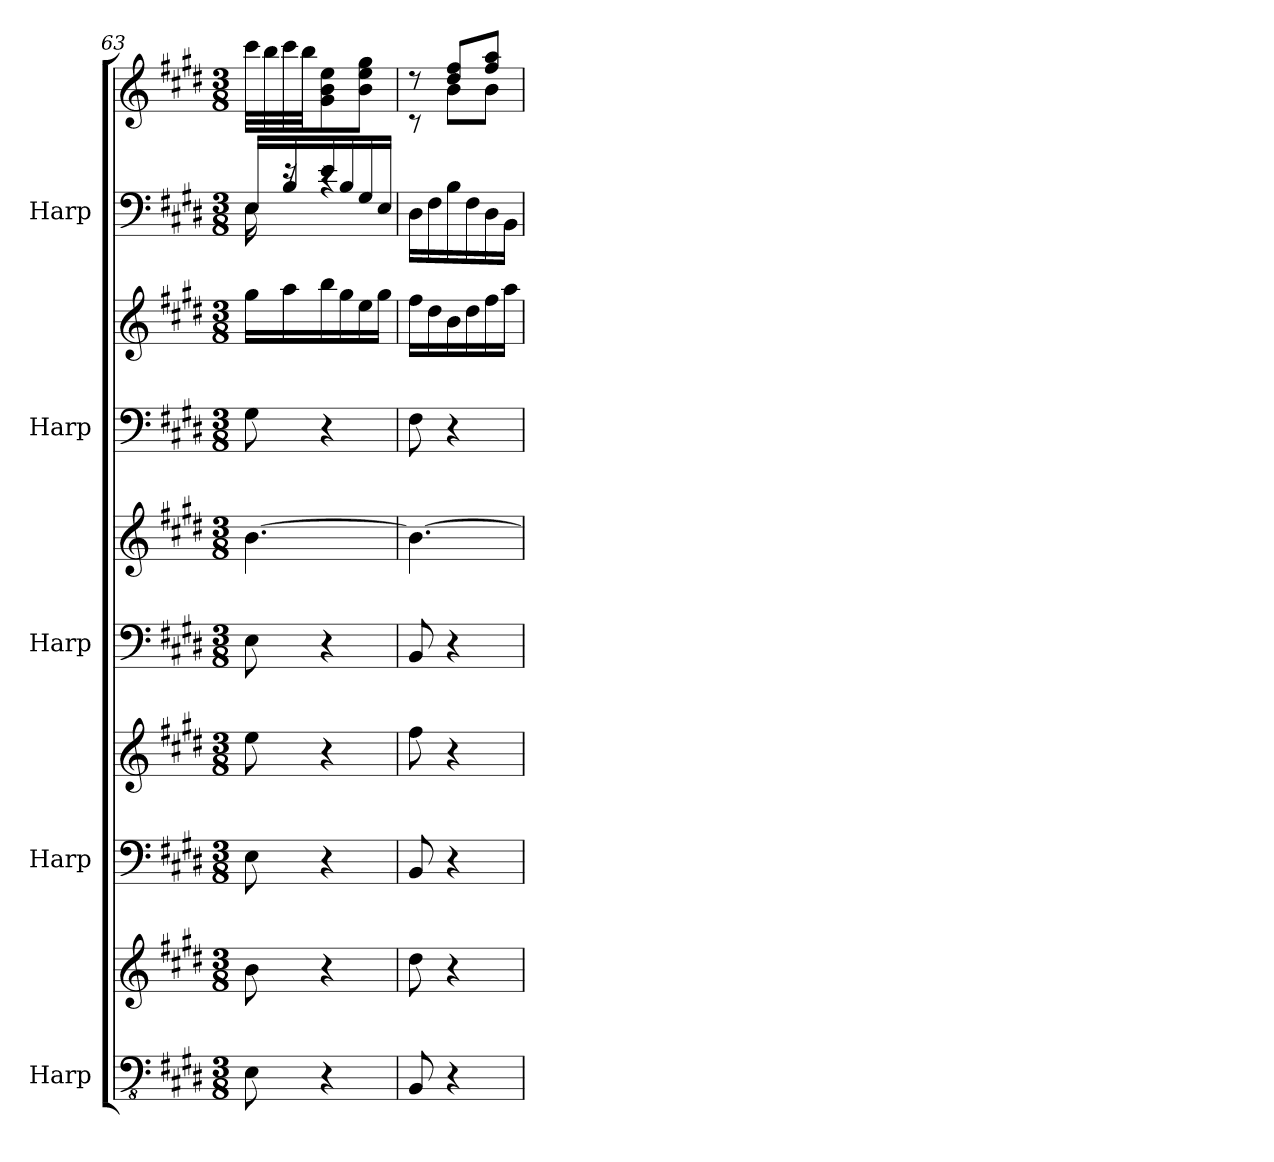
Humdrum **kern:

**kern	**kern	**kern	**kern	**kern	**kern	**kern	**kern	**kern	**kern
*part5	*part5	*part4	*part4	*part3	*part3	*part2	*part2	*part1	*part1
*staff10	*staff9	*staff8	*staff7	*staff6	*staff5	*staff4	*staff3	*staff2	*staff1
*I"Harp	*	*I"Harp	*	*I"Harp	*	*I"Harp	*	*I"Harp	*
*I'Hp	*	*I'Hp	*	*I'Hp	*	*I'Hp	*	*I'Hp	*
*clefFv4	*clefG2	*clefF4	*clefG2	*clefF4	*clefG2	*clefF4	*clefG2	*clefF4	*clefG2
*k[f#c#g#d#]	*k[f#c#g#d#]	*k[f#c#g#d#]	*k[f#c#g#d#]	*k[f#c#g#d#]	*k[f#c#g#d#]	*k[f#c#g#d#]	*k[f#c#g#d#]	*k[f#c#g#d#]	*k[f#c#g#d#]
*M3/8	*M3/8	*M3/8	*M3/8	*M3/8	*M3/8	*M3/8	*M3/8	*M3/8	*M3/8
=63	=63	=63	=63	=63	=63	=63	=63	=63	=63
*	*	*	*	*	*	*	*	*^	*
8EE\	8b\	8E\	8ee\	8E\	[4.b\	8G#\	16gg#\LL	16E/LL	16E\	32ccc#\LLL
.	.	.	.	.	.	.	.	.	.	32bb\
.	.	.	.	.	.	.	16aa\	16B/	16re	32ccc#\
.	.	.	.	.	.	.	.	.	.	32bb\JJ
4r	4r	4r	4r	4r	.	4r	16bb\	16e/	4rc	8g#\ 8b\ 8ee\
.	.	.	.	.	.	.	16gg#\	16B/	.	.
.	.	.	.	.	.	.	16ee\	16G#/	.	8b\ 8ee\ 8gg#\J
.	.	.	.	.	.	.	16gg#\JJ	16E/JJ	.	.
*	*	*	*	*	*	*	*	*v	*v	*
!!LO:PB:g=z
=64	=64	=64	=64	=64	=64	=64	=64	=64	=64
*	*	*	*	*	*	*	*	*	*^
8BBB/	8dd#\	8BB/	8ff#\	8BB/	4.b\_	8F#\	16ff#\LL	16D#\LL	8rdd	8rc
.	.	.	.	.	.	.	16dd#\	16F#\	.	.
4r	4r	4r	4r	4r	.	4r	16b\	16B\	8dd#/ 8ff#/L	8b\L
.	.	.	.	.	.	.	16dd#\	16F#\	.	.
.	.	.	.	.	.	.	16ff#\	16D#\	8ff#/ 8aa/J	8b\J
.	.	.	.	.	.	.	16aa\JJ	16BB\JJ	.	.
*	*	*	*	*	*	*	*	*	*v	*v
=	=	=	=	=	=	=	=	=	=
*-	*-	*-	*-	*-	*-	*-	*-	*-	*-
